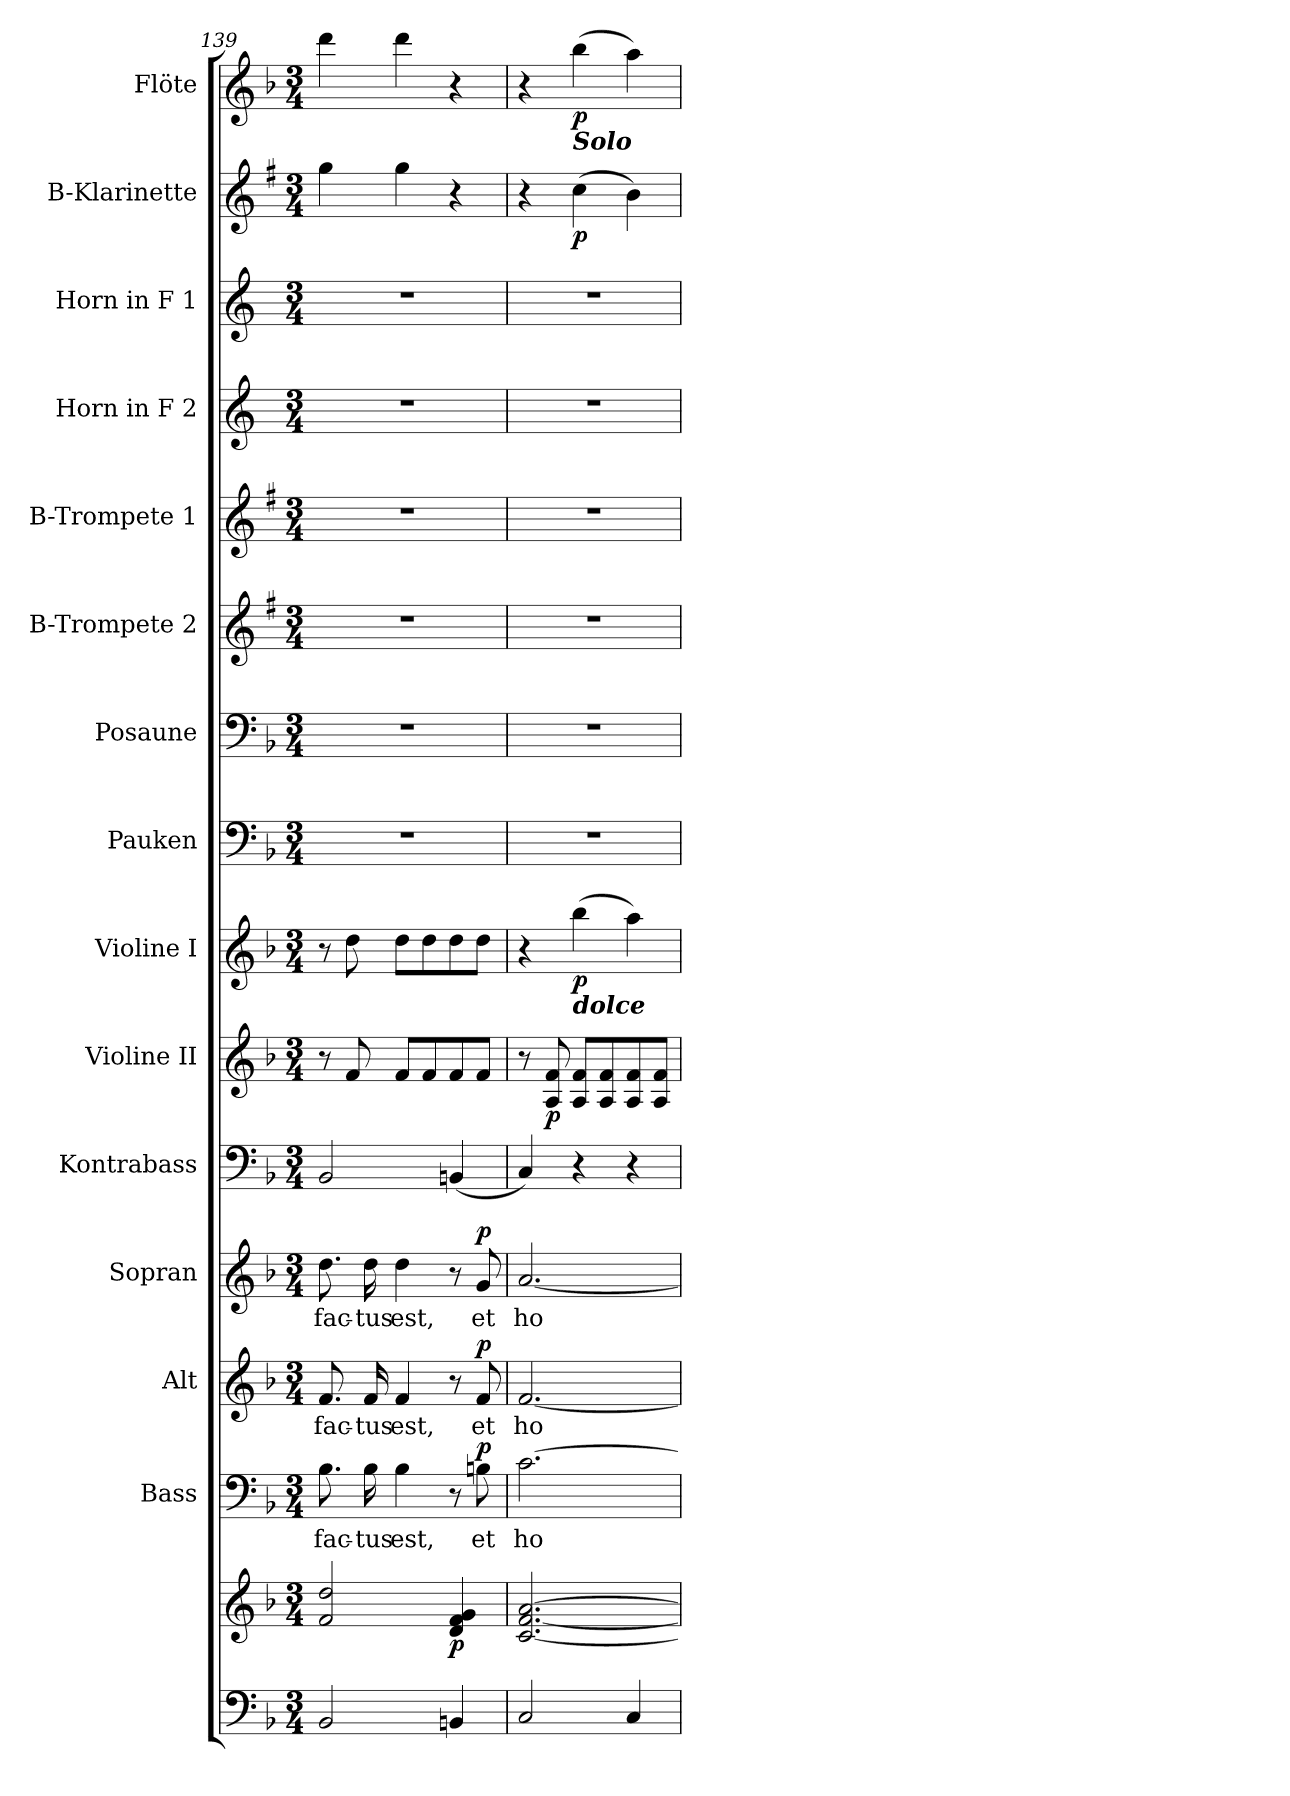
**kern	**kern	**dynam	**kern	**text	**dynam	**kern	**text	**dynam	**kern	**text	**dynam	**kern	**kern	**dynam	**kern	**dynam	**kern	**kern	**kern	**kern	**kern	**kern	**kern	**dynam	**kern	**dynam
*part15	*part15	*part15	*part14	*part14	*part14	*part13	*part13	*part13	*part12	*part12	*part12	*part11	*part10	*part10	*part9	*part9	*part8	*part7	*part6	*part5	*part4	*part3	*part2	*part2	*part1	*part1
*staff16	*staff15	*staff15/16	*staff14	*staff14	*staff14	*staff13	*staff13	*staff13	*staff12	*staff12	*staff12	*staff11	*staff10	*staff10	*staff9	*staff9	*staff8	*staff7	*staff6	*staff5	*staff4	*staff3	*staff2	*staff2	*staff1	*staff1
*	*	*	*I"Bass	*	*	*I"Alt	*	*	*I"Sopran	*	*	*I"Kontrabass	*I"Violine II	*	*I"Violine I	*	*I"Pauken	*I"Posaune	*I"B-Trompete 2	*I"B-Trompete 1	*I"Horn in F 2	*I"Horn in F 1	*I"B-Klarinette	*	*I"Flöte	*
*	*	*	*I'B.	*	*	*I'A.	*	*	*I'S.	*	*	*I'Kb.	*I'Vl. II	*	*I'Vl. I	*	*I'Pk.	*I'Pos.	*I'B Trp. 2	*I'B Trp. 1	*	*	*I'B Kl.	*	*I'Fl.	*
*clefF4	*clefG2	*	*clefF4	*	*	*clefG2	*	*	*clefG2	*	*	*clefF4	*clefG2	*	*clefG2	*	*clefF4	*clefF4	*clefG2	*clefG2	*clefG2	*clefG2	*clefG2	*	*clefG2	*
*	*	*	*	*	*	*	*	*	*	*	*	*ITrd7c12	*	*	*	*	*	*	*ITrd1c2	*ITrd1c2	*ITrd4c7	*ITrd4c7	*ITrd1c2	*	*	*
*k[b-]	*k[b-]	*	*k[b-]	*	*	*k[b-]	*	*	*k[b-]	*	*	*k[b-]	*k[b-]	*	*k[b-]	*	*k[b-]	*k[b-]	*k[b-]	*k[b-]	*k[b-]	*k[b-]	*k[b-]	*	*k[b-]	*
*F:	*F:	*	*F:	*	*	*F:	*	*	*F:	*	*	*F:	*F:	*	*F:	*	*F:	*F:	*F:	*F:	*F:	*F:	*F:	*	*F:	*
*M3/4	*M3/4	*	*M3/4	*	*	*M3/4	*	*	*M3/4	*	*	*M3/4	*M3/4	*	*M3/4	*	*M3/4	*M3/4	*M3/4	*M3/4	*M3/4	*M3/4	*M3/4	*	*M3/4	*
=139	=139	=139	=139	=139	=139	=139	=139	=139	=139	=139	=139	=139	=139	=139	=139	=139	=139	=139	=139	=139	=139	=139	=139	=139	=139	=139
!	!	!	!	!LO:LY:b	!	!	!LO:LY:b	!	!	!LO:LY:b	!	!	!	!	!	!	!	!	!	!	!	!	!	!	!	!
2BB-/	2f/ 2dd/	.	8.B-\	fac-	.	8.f/	fac-	.	8.dd\	-fac-	.	2BBB-/	8r	.	8r	.	2.r	2.r	2.r	2.r	2.r	2.r	4ff\	.	4ddd\	.
.	.	.	.	.	.	.	.	.	.	.	.	.	8f/	.	8dd\	.	.	.	.	.	.	.	.	.	.	.
!	!	!	!	!LO:LY:b	!	!	!LO:LY:b	!	!	!LO:LY:b	!	!	!	!	!	!	!	!	!	!	!	!	!	!	!	!
.	.	.	16B-\	-tus	.	16f/	-tus	.	16dd\	-tus	.	.	.	.	.	.	.	.	.	.	.	.	.	.	.	.
!	!	!	!	!LO:LY:b	!	!	!LO:LY:b	!	!	!LO:LY:b	!	!	!	!	!	!	!	!	!	!	!	!	!	!	!	!
.	.	.	4B-\	est,	.	4f/	est,	.	4dd\	est,	.	.	8f/L	.	8dd\L	.	.	.	.	.	.	.	4ff\	.	4ddd\	.
.	.	.	.	.	.	.	.	.	.	.	.	.	8f/	.	8dd\	.	.	.	.	.	.	.	.	.	.	.
!	!	!LO:DY:b	!	!	!	!	!	!	!	!	!	!	!	!	!	!	!	!	!	!	!	!	!	!	!	!
4BBn/	4d/ 4f/ 4g/	p	8r	.	.	8r	.	.	8r	.	.	(<4BBBn/	8f/	.	8dd\	.	.	.	.	.	.	.	4r	.	4r	.
!	!	!	!	!LO:LY:b	!LO:DY:a	!	!LO:LY:b	!LO:DY:a	!	!LO:LY:b	!LO:DY:a	!	!	!	!	!	!	!	!	!	!	!	!	!	!	!
.	.	.	8Bn\	et	p	8f/	et	p	8g/	et	p	.	8f/J	.	8dd\J	.	.	.	.	.	.	.	.	.	.	.
!!LO:PB:g=z
=140	=140	=140	=140	=140	=140	=140	=140	=140	=140	=140	=140	=140	=140	=140	=140	=140	=140	=140	=140	=140	=140	=140	=140	=140	=140	=140
!	!	!	!	!LO:LY:b	!	!	!LO:LY:b	!	!	!LO:LY:b	!	!	!	!	!	!	!	!	!	!	!	!	!	!	!	!
2C/	[2.c/ [2.f/ [2.a/	.	[2.c\	ho-	.	[2.f/	ho-	.	[2.a/	ho-	.	4CC/)	8r	.	4r	.	2.r	2.r	2.r	2.r	2.r	2.r	4r	.	4r	.
!	!	!	!	!	!	!	!	!	!	!	!	!	!	!LO:DY:b	!	!	!	!	!	!	!	!	!	!	!	!
.	.	.	.	.	.	.	.	.	.	.	.	.	8A/ 8f/	p	.	.	.	.	.	.	.	.	.	.	.	.
!	!	!	!	!	!	!	!	!	!	!	!	!	!	!	!	!	!	!	!	!	!	!	!	!	!LO:TX:b:Bi:t=Solo	!
!	!	!	!	!	!	!	!	!	!	!	!	!	!	!	!LO:TX:b:Bi:t=dolce	!	!	!	!	!	!	!	!	!	!	!
!	!	!	!	!	!	!	!	!	!	!	!	!	!	!	!	!LO:DY:b	!	!	!	!	!	!	!	!LO:DY:b	!	!LO:DY:b
.	.	.	.	.	.	.	.	.	.	.	.	4r	8A/ 8f/L	.	(>4bb-\	p	.	.	.	.	.	.	(>4b-\	p	(>4bb-\	p
.	.	.	.	.	.	.	.	.	.	.	.	.	8A/ 8f/	.	.	.	.	.	.	.	.	.	.	.	.	.
4C/	.	.	.	.	.	.	.	.	.	.	.	4r	8A/ 8f/	.	4aa\)	.	.	.	.	.	.	.	4a\)	.	4aa\)	.
.	.	.	.	.	.	.	.	.	.	.	.	.	8A/ 8f/J	.	.	.	.	.	.	.	.	.	.	.	.	.
=	=	=	=	=	=	=	=	=	=	=	=	=	=	=	=	=	=	=	=	=	=	=	=	=	=	=
*-	*-	*-	*-	*-	*-	*-	*-	*-	*-	*-	*-	*-	*-	*-	*-	*-	*-	*-	*-	*-	*-	*-	*-	*-	*-	*-
